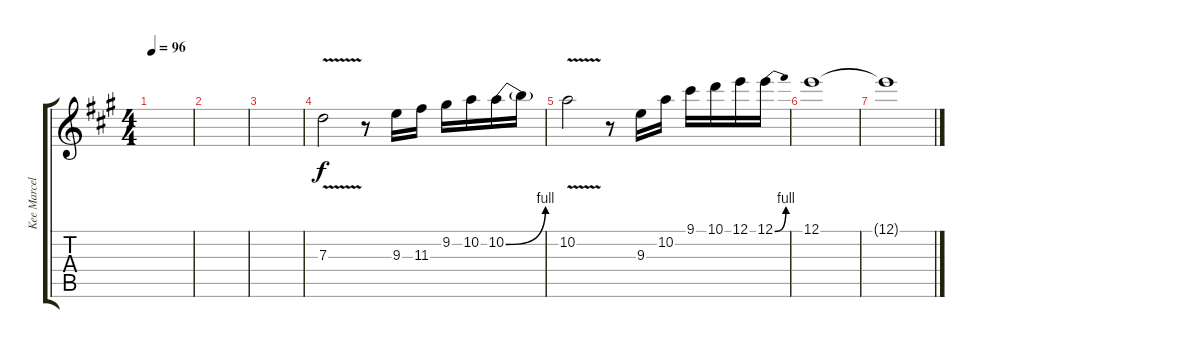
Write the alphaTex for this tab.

\track ("Kee Marcello" "Kee Marcel") {instrument distortionguitar}
\staff {score tabs}
\tuning (E4 B3 G3 D3 A2 E2) {hide}
\ts (4 4)
\tempo 96
\clef g2
\ks a
|
|
|
7.3{v}.2 r.8 9.3.16 11.3.16 9.2.16 10.2.16 10.2{be (bend 0 0 60 4)}.16 10.2{t}.16 |
10.2{v}.2 r.8 9.3.16 10.2.16 9.1.16 10.1.16 12.1.16 12.1{be (bend 0 0 60 4)}.16 |
12.1.1 |
12.1{t}.1
